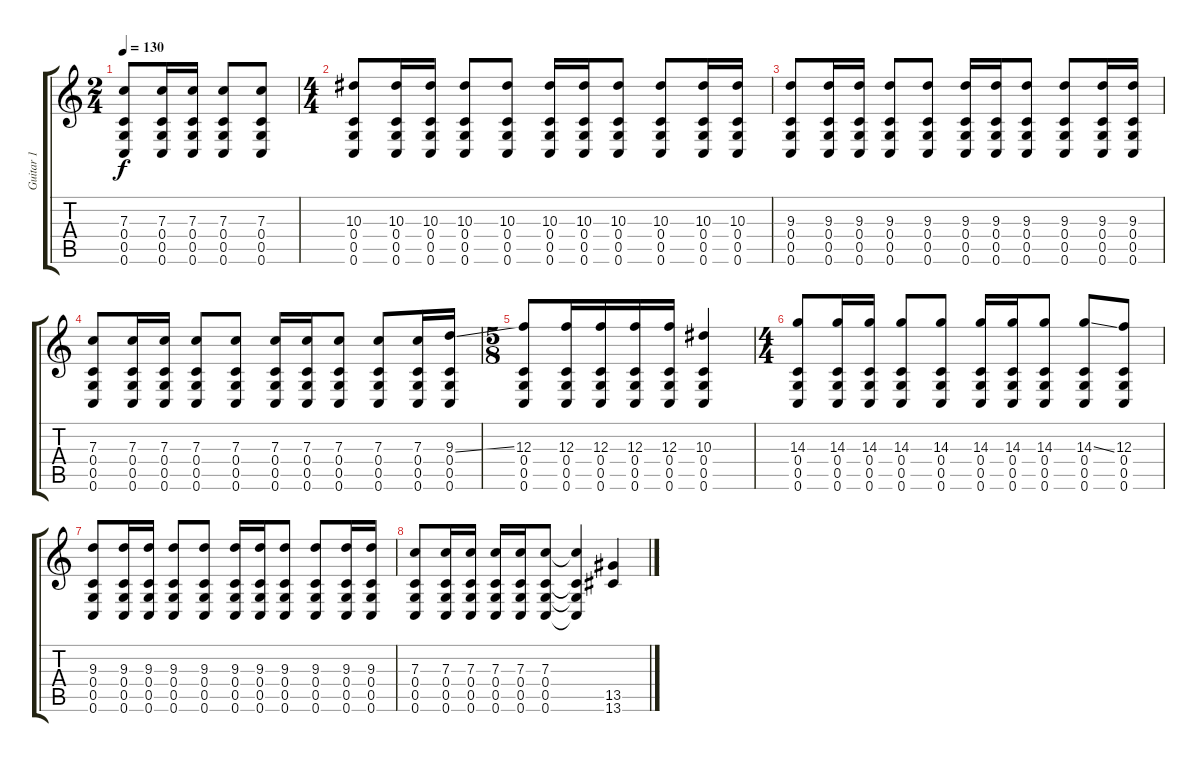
\track ("Guitar 1" "Guitar 1") {instrument distortionguitar}
\staff {score tabs}
\tuning (D4 A3 F3 C3 G2 C2) {hide}
\ts (2 4)
\tempo 130
\clef g2
\ks c
(7.3 0.4 0.5 0.6).8{dy f} (7.3 0.4 0.5 0.6).16 (7.3 0.4 0.5 0.6).16 (7.3 0.4 0.5 0.6).8 (7.3 0.4 0.5 0.6).8 |
\ts (4 4)
(10.3 0.4 0.5 0.6).8 (10.3 0.4 0.5 0.6).16 (10.3 0.4 0.5 0.6).16 (10.3 0.4 0.5 0.6).8 (10.3 0.4 0.5 0.6).8 (10.3 0.4 0.5 0.6).16 (10.3 0.4 0.5 0.6).16 (10.3 0.4 0.5 0.6).8 (10.3 0.4 0.5 0.6).8 (10.3 0.4 0.5 0.6).16 (10.3 0.4 0.5 0.6).16 |
(9.3 0.4 0.5 0.6).8 (9.3 0.4 0.5 0.6).16 (9.3 0.4 0.5 0.6).16 (9.3 0.4 0.5 0.6).8 (9.3 0.4 0.5 0.6).8 (9.3 0.4 0.5 0.6).16 (9.3 0.4 0.5 0.6).16 (9.3 0.4 0.5 0.6).8 (9.3 0.4 0.5 0.6).8 (9.3 0.4 0.5 0.6).16 (9.3 0.4 0.5 0.6).16 |
(7.3 0.4 0.5 0.6).8 (7.3 0.4 0.5 0.6).16 (7.3 0.4 0.5 0.6).16 (7.3 0.4 0.5 0.6).8 (7.3 0.4 0.5 0.6).8 (7.3 0.4 0.5 0.6).16 (7.3 0.4 0.5 0.6).16 (7.3 0.4 0.5 0.6).8 (7.3 0.4 0.5 0.6).8 (7.3 0.4 0.5 0.6).16 (9.3{ss} 0.4 0.5 0.6).16 |
\ts (5 8)
(12.3 0.4 0.5 0.6).8 (12.3 0.4 0.5 0.6).16 (12.3 0.4 0.5 0.6).16 (12.3 0.4 0.5 0.6).16 (12.3 0.4 0.5 0.6).16 (10.3 0.4 0.5 0.6).4 |
\ts (4 4)
(14.3 0.4 0.5 0.6).8 (14.3 0.4 0.5 0.6).16 (14.3 0.4 0.5 0.6).16 (14.3 0.4 0.5 0.6).8 (14.3 0.4 0.5 0.6).8 (14.3 0.4 0.5 0.6).16 (14.3 0.4 0.5 0.6).16 (14.3 0.4 0.5 0.6).8 (14.3{ss} 0.4 0.5 0.6).8 (12.3 0.4 0.5 0.6).8 |
(9.3 0.4 0.5 0.6).8 (9.3 0.4 0.5 0.6).16 (9.3 0.4 0.5 0.6).16 (9.3 0.4 0.5 0.6).8 (9.3 0.4 0.5 0.6).8 (9.3 0.4 0.5 0.6).16 (9.3 0.4 0.5 0.6).16 (9.3 0.4 0.5 0.6).8 (9.3 0.4 0.5 0.6).8 (9.3 0.4 0.5 0.6).16 (9.3 0.4 0.5 0.6).16 |
(7.3 0.4 0.5 0.6).8 (7.3 0.4 0.5 0.6).16 (7.3 0.4 0.5 0.6).16 (7.3 0.4 0.5 0.6).16 (7.3 0.4 0.5 0.6).16 (7.3 0.4 0.5 0.6).8 (7.3{t} 0.4{t} 0.5{t} 0.6{t}).4 (13.5{ss} 13.6{ss}).4
